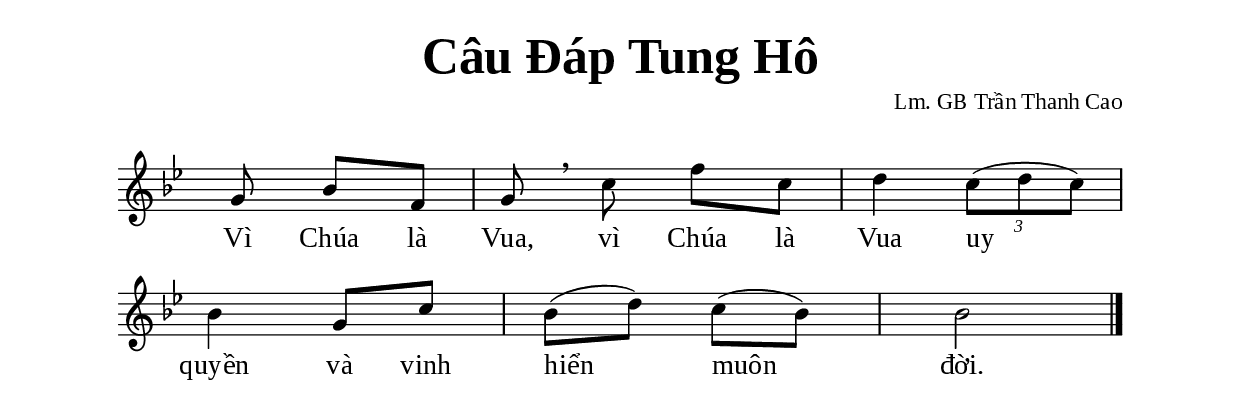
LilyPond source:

% Cài đặt chung
\version "2.22.1"
\include "english.ly"

\header {
  title = \markup { \fontsize #3 "Câu Đáp Tung Hô" }
  poet = " "
  composer = "Lm. GB Trần Thanh Cao"
  arranger = " "
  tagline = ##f
}

\paper {
  #(set-paper-size "a4")
  top-margin = 10\mm
  bottom-margin = 10\mm
  left-margin = 20\mm
  right-margin = 20\mm
  indent = #0
  #(define fonts
    (make-pango-font-tree
      "Liberation Serif"
      "Liberation Serif"
      "Liberation Serif"
      (/ 20 20)))
  page-count = #1
}

% Nhạc phiên khúc
nhacPhienKhucMot = \relative c'' {
  \partial 4. g8 bf f |
  g \breathe c f c |
  d4 \tuplet 3/2 { c8 (d c) } |
  bf4 g8 c |
  bf (d) c (bf) |
  bf2 \bar "|."
}

% Lời phiên khúc
loiPhienKhucMot = \lyricmode {
  Vì Chúa là Vua, vì Chúa là Vua uy quyền và vinh hiển muôn đời.
}


% Dàn trang
\score {
  \new ChoirStaff <<
    \new Staff = phienKhuc \with {
        %\magnifyStaff #(magstep +1)
      }
      <<
      \new Voice = beSop {
        \key bf \major \time 2/4 \nhacPhienKhucMot
      }
    >>
    \new Lyrics \lyricsto beSop \loiPhienKhucMot
  >>
  \layout {
    \override Staff.TimeSignature.transparent = ##t
    \override Lyrics.LyricText.font-size = #+2
    \override Lyrics.LyricSpace.minimum-distance = #4.5
    \override Score.BarNumber.break-visibility = ##(#f #f #f)
    \override Score.SpacingSpanner.uniform-stretching = ##t
  } 
}
